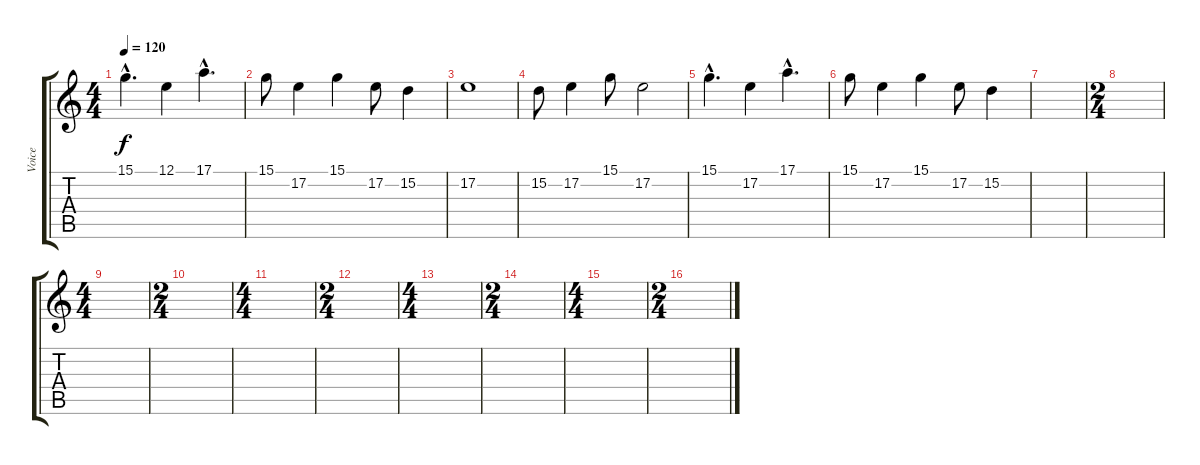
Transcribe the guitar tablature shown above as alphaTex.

\track ("Voice" "Voice") {instrument tuba}
\staff {score tabs}
\tuning (E4 B3 G3 D3 A2 E2) {hide}
\ts (4 4)
\tempo 120
\clef g2
\ks c
15.1{hac}.4{d dy f} 12.1.4 17.1{hac}.4{d} |
15.1.8 17.2.4 15.1.4 17.2.8 15.2.4 |
17.2.1 |
15.2.8 17.2.4 15.1.8 17.2.2 |
15.1{hac}.4{d} 17.2.4 17.1{hac}.4{d} |
15.1.8 17.2.4 15.1.4 17.2.8 15.2.4 |
|
\ts (2 4)
|
\ts (4 4)
|
\ts (2 4)
|
\ts (4 4)
|
\ts (2 4)
|
\ts (4 4)
|
\ts (2 4)
|
\ts (4 4)
|
\ts (2 4)
